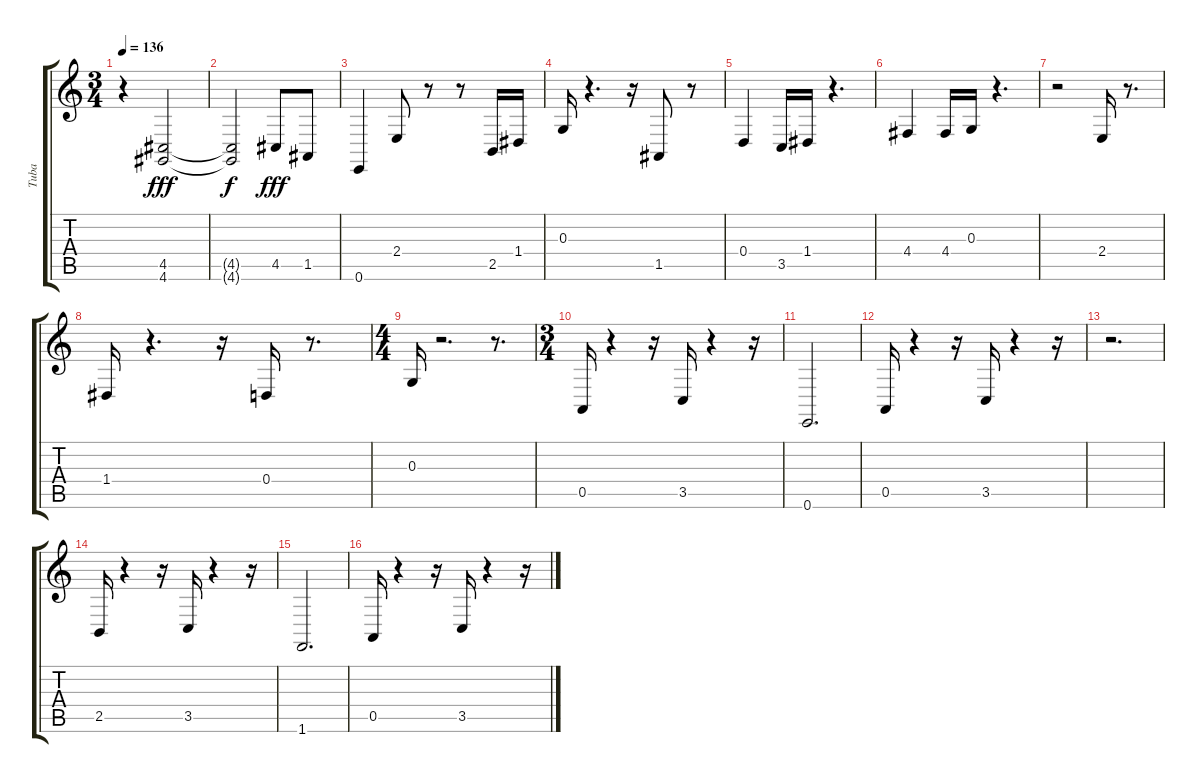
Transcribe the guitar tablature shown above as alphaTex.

\track ("Tuba" "Tuba") {instrument tuba}
\staff {score tabs}
\tuning (E4 B3 G3 D3 A2 E2) {hide}
\ts (3 4)
\tempo 136
\clef g2
\ks c
r.4{dy fff} (4.5 4.6).2{volume 6} |
(4.5{t} 4.6{t}).2{dy f} 4.5.8{dy fff volume 16} 1.5.8 |
0.6.4 2.4.8 r.8 r.8 2.5.16 1.4.16 |
0.3.16 r.4{d} r.16 1.5.8 r.8 |
0.4.4 3.5.16 1.4.16 r.4{d} |
4.4.4 4.4.16 0.3.16 r.4{d} |
r.2 2.4.16 r.8{d} |
1.4.16 r.4{d} r.16 0.4.16 r.8{d} |
\ts (4 4)
0.3.16 r.2{d} r.8{d} |
\ts (3 4)
0.5.16 r.4 r.16 3.5.16 r.4 r.16 |
0.6.2{d} |
0.5.16 r.4 r.16 3.5.16 r.4 r.16 |
r.2{d} |
2.5.16 r.4 r.16 3.5.16 r.4 r.16 |
1.6.2{d} |
0.5.16 r.4 r.16 3.5.16 r.4 r.16
